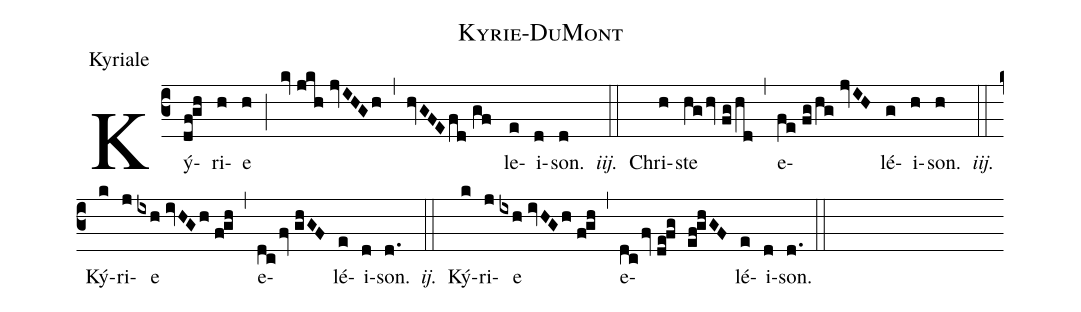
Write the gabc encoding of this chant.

name:Kyrie-DuMont;
office-part:Kyriale;
%%
Ký(df!gh)ri(h)e(h) (;)
(kv!//jkh!//jvIHGh) (,)(hvGFEfd!//gf)le(e)i(d)son.(d) <i>iij.</i>(::)

Chri(h)ste(hghv!//fg!/hd) (,)
e(fe!//fg!/hg!//jvIH)lé(g)i(h)son.(h) <i>iij.</i>(::)

Ký(k)ri(j)e(ixh!//ivHGh!//f!gh) (,)
e(dcfv!//ghGF)lé(e)i(d)son.(d.) <i>ij.</i>(::)

Ký(k)ri(j)e(ixh!//ivHGh!//f!gh) (,)
e(dcfv!//de!fg! ef!ghGF)lé(e)i(d)son.(d.) (::)
